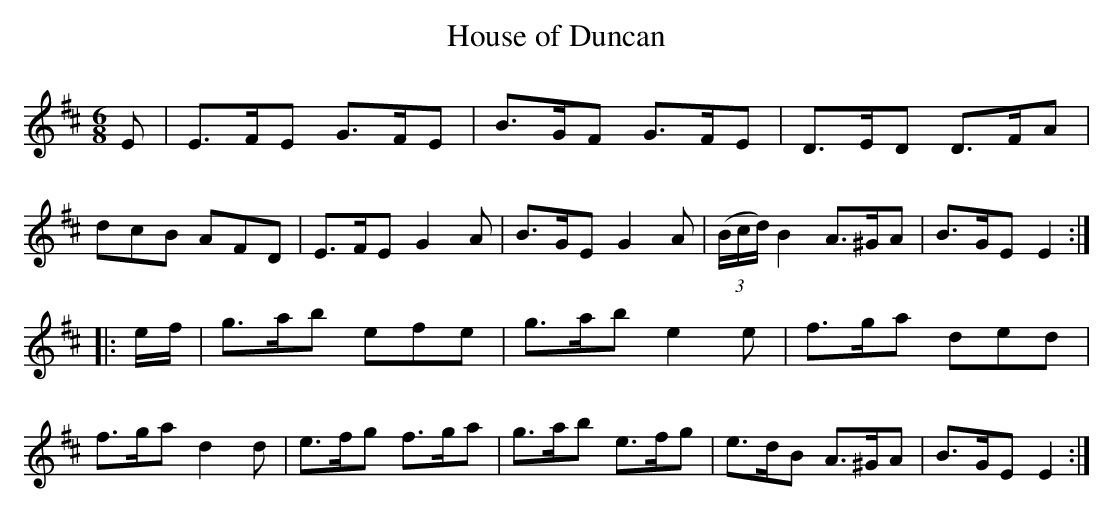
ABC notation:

X:1
T:House of Duncan
M:6/8
L:1/8
K:Edor
E|E>FE G>FE|B>GF G>FE|D>ED D>FA|dcB AFD|E>FE G2A|B>GE G2A|(3(B/c/d/)B2 A>^GA|B>GE E2::
e/f/|g>ab efe|g>ab e2e|f>ga ded|f>ga d2d|e>fg f>ga|g>ab e>fg|e>dB A>^GA|B>GE E2:|
